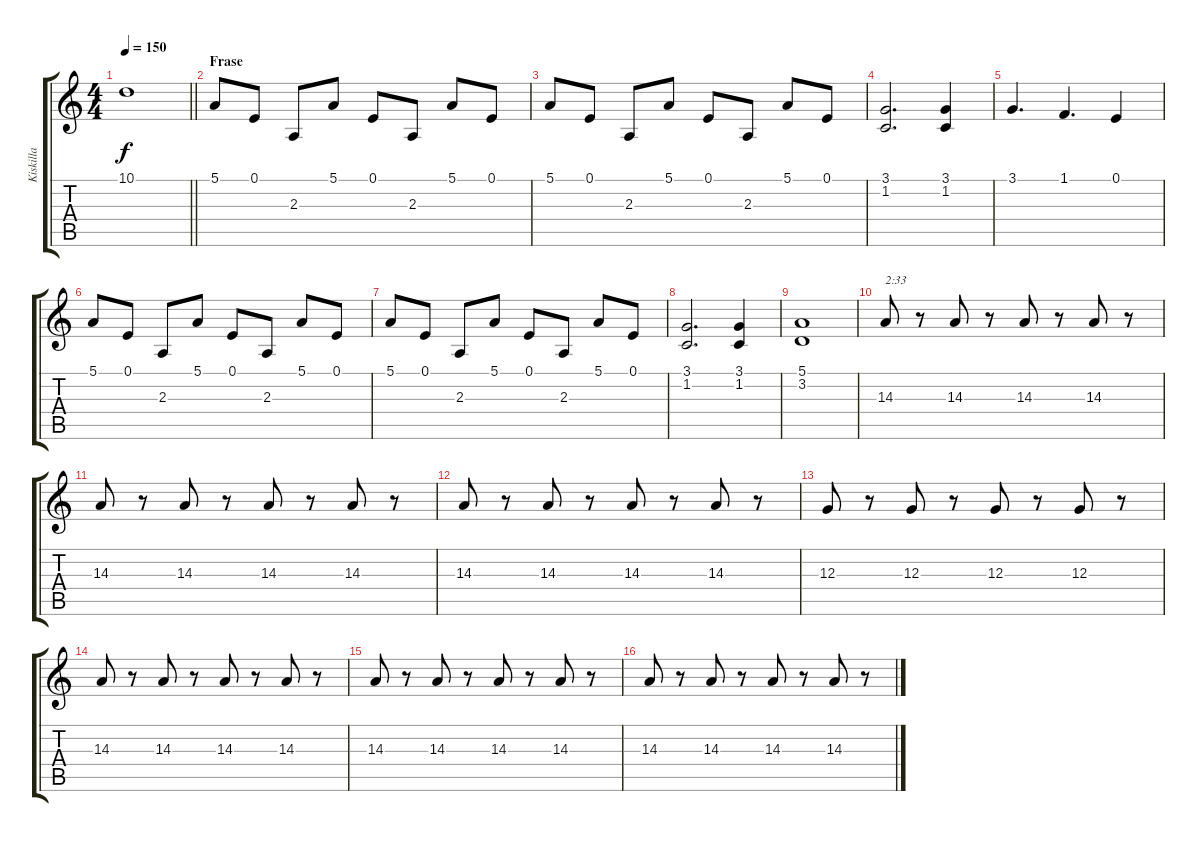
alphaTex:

\track ("Kiskilla" "Kiskilla") {instrument harpsichord}
\staff {score tabs}
\tuning (E4 B3 G3 D3 A2 E2) {hide}
\ts (4 4)
\tempo 150
\clef g2
\barLineRight lightlight
\ks c
10.1.1{dy f} |
\section ("" "Frase")
5.1.8 0.1.8 2.3.8 5.1.8 0.1.8 2.3.8 5.1.8 0.1.8 |
5.1.8 0.1.8 2.3.8 5.1.8 0.1.8 2.3.8 5.1.8 0.1.8 |
(3.1 1.2).2{d} (3.1 1.2).4 |
3.1.4{d} 1.1.4{d} 0.1.4 |
5.1.8 0.1.8 2.3.8 5.1.8 0.1.8 2.3.8 5.1.8 0.1.8 |
5.1.8 0.1.8 2.3.8 5.1.8 0.1.8 2.3.8 5.1.8 0.1.8 |
(3.1 1.2).2{d} (3.1 1.2).4 |
(5.1 3.2).1 |
14.3.8{txt "2:33" instrument harpsichord} r.8 14.3.8 r.8 14.3.8 r.8 14.3.8 r.8 |
14.3.8 r.8 14.3.8 r.8 14.3.8 r.8 14.3.8 r.8 |
14.3.8 r.8 14.3.8 r.8 14.3.8 r.8 14.3.8 r.8 |
12.3.8 r.8 12.3.8 r.8 12.3.8 r.8 12.3.8 r.8 |
14.3.8 r.8 14.3.8 r.8 14.3.8 r.8 14.3.8 r.8 |
14.3.8 r.8 14.3.8 r.8 14.3.8 r.8 14.3.8 r.8 |
14.3.8 r.8 14.3.8 r.8 14.3.8 r.8 14.3.8 r.8
